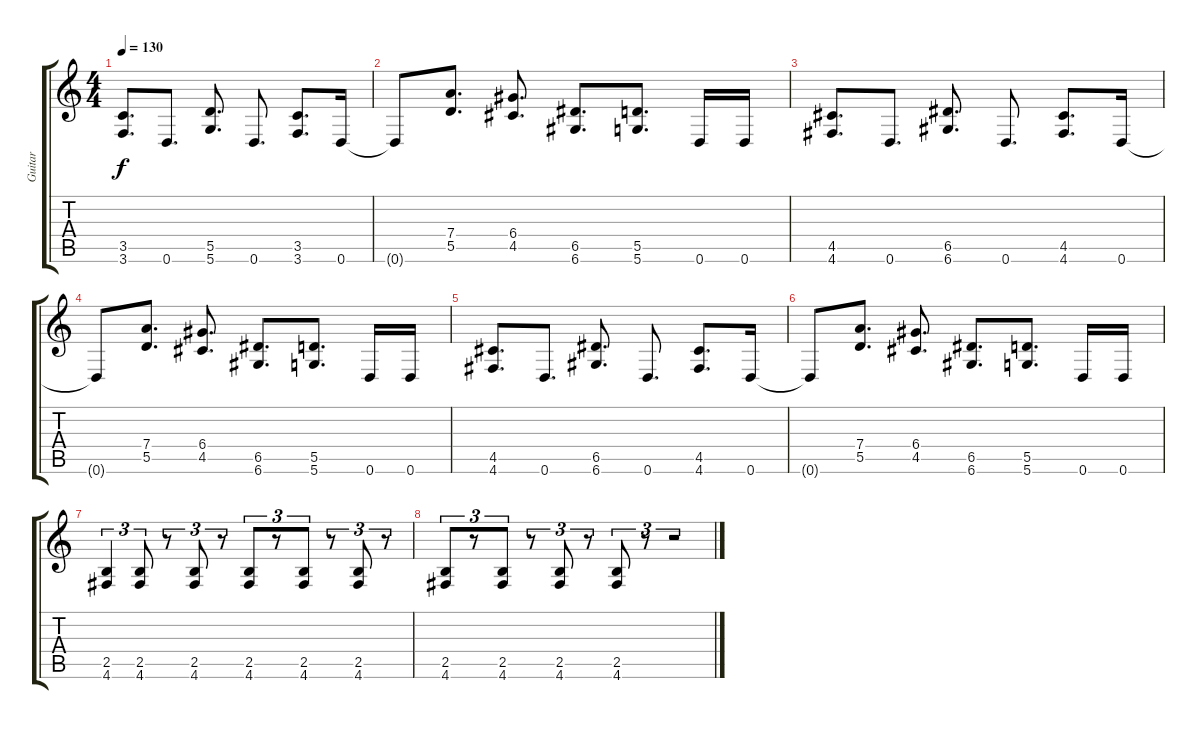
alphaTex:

\track ("Guitar" "Guitar") {instrument distortionguitar}
\staff {score tabs}
\tuning (E4 B3 G3 D3 A2 D2) {hide}
\ts (4 4)
\tempo 130
\clef g2
\ks c
(3.5 3.6).8{d dy f} 0.6.8{d} (5.5 5.6).8{d} 0.6.8{d} (3.5 3.6).8{d} 0.6.16 |
0.6{t}.8 (7.4 5.5).8{d} (6.4 4.5).8{d} (6.5 6.6).8{d} (5.5 5.6).8{d} 0.6.16 0.6.16 |
(4.5 4.6).8{d} 0.6.8{d} (6.5 6.6).8{d} 0.6.8{d} (4.5 4.6).8{d} 0.6.16 |
0.6{t}.8 (7.4 5.5).8{d} (6.4 4.5).8{d} (6.5 6.6).8{d} (5.5 5.6).8{d} 0.6.16 0.6.16 |
(4.5 4.6).8{d} 0.6.8{d} (6.5 6.6).8{d} 0.6.8{d} (4.5 4.6).8{d} 0.6.16 |
0.6{t}.8 (7.4 5.5).8{d} (6.4 4.5).8{d} (6.5 6.6).8{d} (5.5 5.6).8{d} 0.6.16 0.6.16 |
(2.5 4.6).4{tu (3 2)} (2.5 4.6).8{tu (3 2)} r.8{tu (3 2)} (2.5 4.6).8{tu (3 2)} r.8{tu (3 2)} (2.5 4.6).8{tu (3 2)} r.8{tu (3 2)} (2.5 4.6).8{tu (3 2)} r.8{tu (3 2)} (2.5 4.6).8{tu (3 2)} r.8{tu (3 2)} |
(2.5 4.6).8{tu (3 2)} r.8{tu (3 2)} (2.5 4.6).8{tu (3 2)} r.8{tu (3 2)} (2.5 4.6).8{tu (3 2)} r.8{tu (3 2)} (2.5 4.6).8{tu (3 2)} r.8{tu (3 2)} r.2{tu (3 2)}
